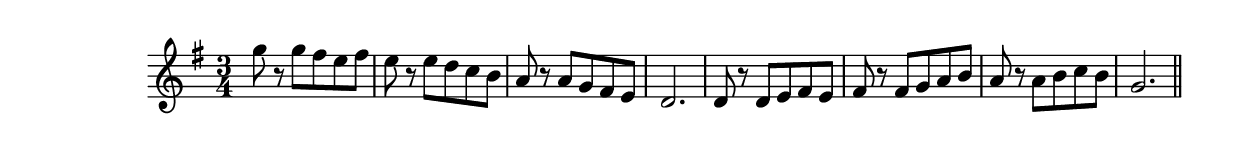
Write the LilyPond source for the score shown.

\version "2.14.0"
%{\header {
  composer = "B. Crowell"
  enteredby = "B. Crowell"
}%}
\score{{\key g \major
\time 3/4
%{\tempo 4=85
%}\relative g'' {
 g8 r g fis e fis | e r e d c b | a r a g fis e | d2. |
 d8 r d e fis e | fis r fis g a b | a r a b c b | g2. \bar "||"
}

}}